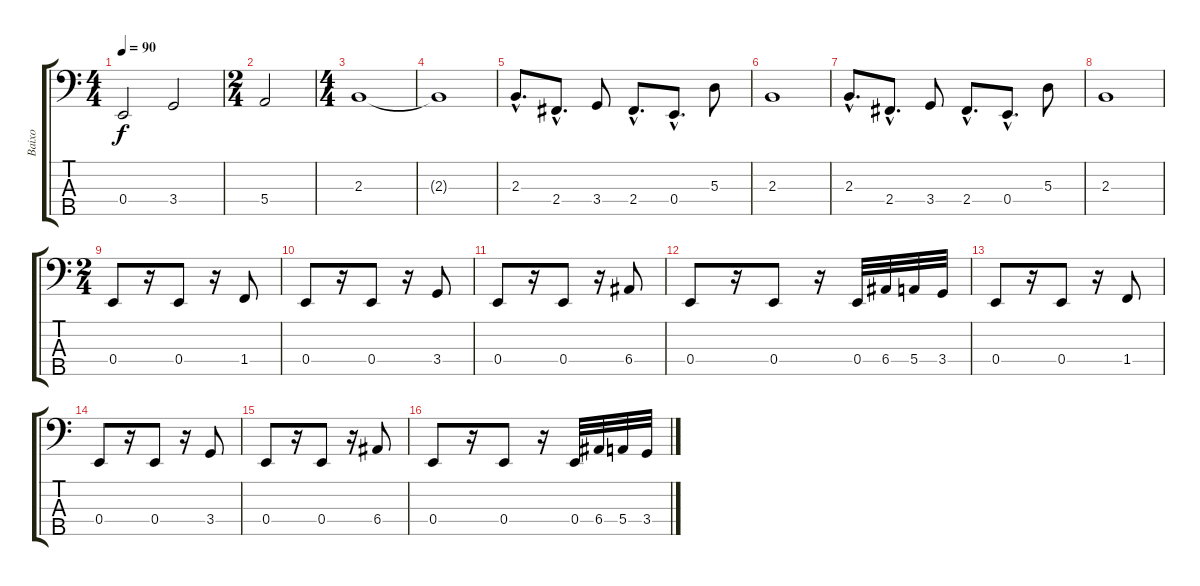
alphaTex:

\track ("Baixo" "Baixo") {instrument electricbasspick}
\staff {score tabs}
\tuning (G2 D2 A1 E1 B0) {hide}
\ts (4 4)
\tempo 90
\clef f4
\ks c
0.4.2{dy f} 3.4.2 |
\ts (2 4)
5.4.2 |
\ts (4 4)
2.3.1 |
2.3{t}.1 |
2.3{hac}.8{d} 2.4{hac}.8{d} 3.4.8 2.4{hac}.8{d} 0.4{hac}.8{d} 5.3.8 |
2.3.1 |
2.3{hac}.8{d} 2.4{hac}.8{d} 3.4.8 2.4{hac}.8{d} 0.4{hac}.8{d} 5.3.8 |
2.3.1 |
\ts (2 4)
0.4.8 r.16 0.4.8 r.16 1.4.8 |
0.4.8 r.16 0.4.8 r.16 3.4.8 |
0.4.8 r.16 0.4.8 r.16 6.4.8 |
0.4.8 r.16 0.4.8 r.16 0.4.32 6.4.32 5.4.32 3.4.32 |
0.4.8 r.16 0.4.8 r.16 1.4.8 |
0.4.8 r.16 0.4.8 r.16 3.4.8 |
0.4.8 r.16 0.4.8 r.16 6.4.8 |
0.4.8 r.16 0.4.8 r.16 0.4.32 6.4.32 5.4.32 3.4.32
